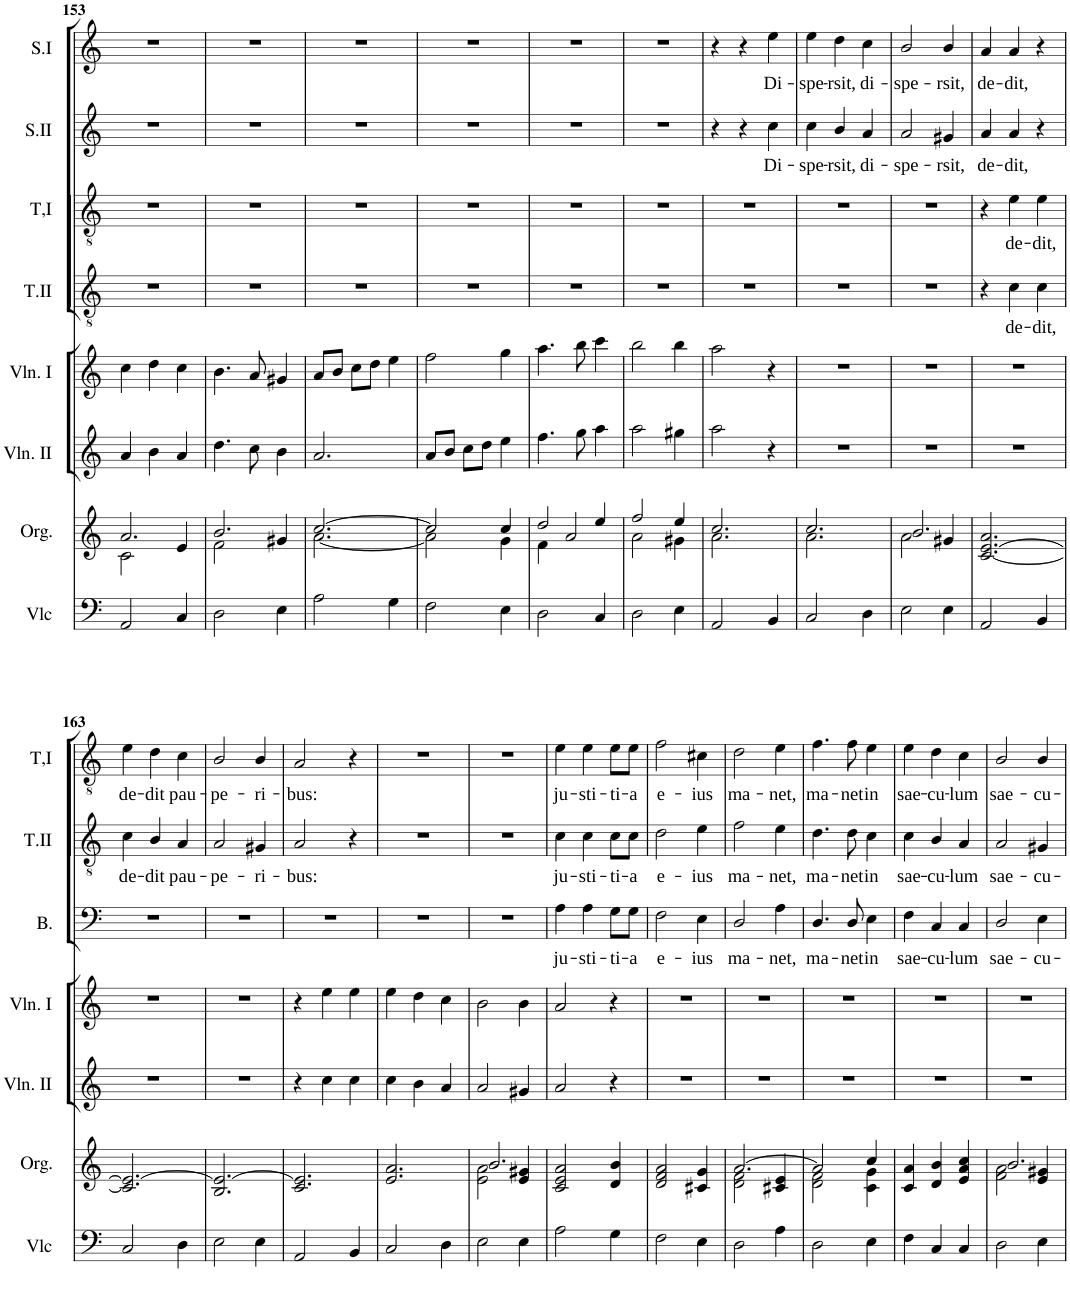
**kern	**kern	**kern	**kern	**kern	**text	**kern	**text	**kern	**text	**kern	**text	**kern	**text
*part9	*part8	*part7	*part6	*part5	*part5	*part4	*part4	*part3	*part3	*part2	*part2	*part1	*part1
*staff9	*staff8	*staff7	*staff6	*staff5	*staff5	*staff4	*staff4	*staff3	*staff3	*staff2	*staff2	*staff1	*staff1
*I"Violoncelle	*I"Orgue	*I"Violin II	*I"Violin I	*I"Bass	*	*I"Tenor II	*	*I"Tenor I	*	*I"Soprano II	*	*I"Soprano I	*
*I'Vlc	*I'Org.	*I'Vln. II	*I'Vln. I	*I'B.	*	*I'T.II	*	*I'T,I	*	*I'S.II	*	*I'S.I	*
!!LO:PB:g=z
*clefF4	*clefG2	*clefG2	*clefG2	*clefF4	*	*clefGv2	*	*clefGv2	*	*clefG2	*	*clefG2	*
*	*	*	*	*	*	*Trd7c12	*	*Trd7c12	*	*	*	*	*
*k[]	*k[]	*k[]	*k[]	*k[]	*	*k[]	*	*k[]	*	*k[]	*	*k[]	*
*M3/4	*M3/4	*M3/4	*M3/4	*M3/4	*	*M3/4	*	*M3/4	*	*M3/4	*	*M3/4	*
=153	=153	=153	=153	=153	=153	=153	=153	=153	=153	=153	=153	=153	=153
*	*^	*	*	*	*	*	*	*	*	*	*	*	*
2AA/	2.a/	2c\	4a/	4cc\	2.r	.	2.r	.	2.r	.	2.r	.	2.r	.
.	.	.	4b\	4dd\	.	.	.	.	.	.	.	.	.	.
4C/	.	4e/	4a/	4cc\	.	.	.	.	.	.	.	.	.	.
=154	=154	=154	=154	=154	=154	=154	=154	=154	=154	=154	=154	=154	=154	=154
2D\	2.b/	2f\	4.dd\	4.b\	2.r	.	2.r	.	2.r	.	2.r	.	2.r	.
.	.	.	8cc\	8a/	.	.	.	.	.	.	.	.	.	.
4E\	.	4g#X/	4b\	4g#X/	.	.	.	.	.	.	.	.	.	.
=155	=155	=155	=155	=155	=155	=155	=155	=155	=155	=155	=155	=155	=155	=155
2A\	[2.cc/	[2.a\	2.a/	8a/L	2.r	.	2.r	.	2.r	.	2.r	.	2.r	.
.	.	.	.	8b/J	.	.	.	.	.	.	.	.	.	.
.	.	.	.	8cc\L	.	.	.	.	.	.	.	.	.	.
.	.	.	.	8dd\J	.	.	.	.	.	.	.	.	.	.
4G\	.	.	.	4ee\	.	.	.	.	.	.	.	.	.	.
=156	=156	=156	=156	=156	=156	=156	=156	=156	=156	=156	=156	=156	=156	=156
2F\	2cc/]	2a\]	8a/L	2ff\	2.r	.	2.r	.	2.r	.	2.r	.	2.r	.
.	.	.	8b/J	.	.	.	.	.	.	.	.	.	.	.
.	.	.	8cc\L	.	.	.	.	.	.	.	.	.	.	.
.	.	.	8dd\J	.	.	.	.	.	.	.	.	.	.	.
4E\	4cc/	4g\	4ee\	4gg\	.	.	.	.	.	.	.	.	.	.
=157	=157	=157	=157	=157	=157	=157	=157	=157	=157	=157	=157	=157	=157	=157
2D\	2dd/	4f\	4.ff\	4.aa\	2.r	.	2.r	.	2.r	.	2.r	.	2.r	.
.	.	2a/	.	.	.	.	.	.	.	.	.	.	.	.
.	.	.	8gg\	8bb\	.	.	.	.	.	.	.	.	.	.
4C/	4ee/	.	4aa\	4ccc\	.	.	.	.	.	.	.	.	.	.
=158	=158	=158	=158	=158	=158	=158	=158	=158	=158	=158	=158	=158	=158	=158
2D\	2ff/	2a\	2aa\	2bb\	2.r	.	2.r	.	2.r	.	2.r	.	2.r	.
4E\	4ee/	4g#X\	4gg#X\	4bb\	.	.	.	.	.	.	.	.	.	.
=159	=159	=159	=159	=159	=159	=159	=159	=159	=159	=159	=159	=159	=159	=159
2AA/	2.cc/	2.a\	2aa\	2aa\	2.r	.	2.r	.	2.r	.	4r	.	4r	.
.	.	.	.	.	.	.	.	.	.	.	4r	.	4r	.
!	!	!	!	!	!	!	!	!	!	!	!	!LO:LY:b	!	!LO:LY:b
4BB/	.	.	4r	4r	.	.	.	.	.	.	4cc\	Di-	4ee\	Di-
=160	=160	=160	=160	=160	=160	=160	=160	=160	=160	=160	=160	=160	=160	=160
!	!	!	!	!	!	!	!	!	!	!	!	!LO:LY:b	!	!LO:LY:b
2C/	2.cc/	2.a\	2.r	2.r	2.r	.	2.r	.	2.r	.	4cc\	-spe-	4ee\	-spe-
!	!	!	!	!	!	!	!	!	!	!	!	!LO:LY:b	!	!LO:LY:b
.	.	.	.	.	.	.	.	.	.	.	4b/	-rsit,	4dd\	-rsit,
!	!	!	!	!	!	!	!	!	!	!	!	!LO:LY:b	!	!LO:LY:b
4D\	.	.	.	.	.	.	.	.	.	.	4a/	di-	4cc\	di-
=161	=161	=161	=161	=161	=161	=161	=161	=161	=161	=161	=161	=161	=161	=161
!	!	!	!	!	!	!	!	!	!	!	!	!LO:LY:b	!	!LO:LY:b
2E\	2.b/	2a\	2.r	2.r	2.r	.	2.r	.	2.r	.	2a/	-spe-	2b/	-spe-
!	!	!	!	!	!	!	!	!	!	!	!	!LO:LY:b	!	!LO:LY:b
4E\	.	4g#X/	.	.	.	.	.	.	.	.	4g#X/	-rsit,	4b/	-rsit,
=162	=162	=162	=162	=162	=162	=162	=162	=162	=162	=162	=162	=162	=162	=162
!	!	!	!	!	!	!	!	!	!	!	!	!LO:LY:b	!	!LO:LY:b
*	*v	*v	*	*	*	*	*	*	*	*	*	*	*	*
2AA/	[2.c/ [2.e/ 2.a/	2.r	2.r	2.r	.	4r	.	4r	.	4a/	de-	4a/	de-
!	!	!	!	!	!	!	!LO:LY:b	!	!LO:LY:b	!	!LO:LY:b	!	!LO:LY:b
.	.	.	.	.	.	4c\	de-	4e\	de-	4a/	-dit,	4a/	-dit,
!	!	!	!	!	!	!	!LO:LY:b	!	!LO:LY:b	!	!	!	!
4BB/	.	.	.	.	.	4c\	-dit,	4e\	-dit,	4r	.	4r	.
!!LO:LB:g=z
=163	=163	=163	=163	=163	=163	=163	=163	=163	=163	=163	=163	=163	=163
!	!	!	!	!	!	!	!LO:LY:b	!	!LO:LY:b	!	!	!	!
2C/	2.c/] 2.e/_	2.r	2.r	2.r	.	4c\	de-	4e\	de-	2.r	.	2.r	.
!	!	!	!	!	!	!	!LO:LY:b	!	!LO:LY:b	!	!	!	!
.	.	.	.	.	.	4B/	-dit	4d\	-dit	.	.	.	.
!	!	!	!	!	!	!	!LO:LY:b	!	!LO:LY:b	!	!	!	!
4D\	.	.	.	.	.	4A/	pau-	4c\	pau-	.	.	.	.
=164	=164	=164	=164	=164	=164	=164	=164	=164	=164	=164	=164	=164	=164
!	!	!	!	!	!	!	!LO:LY:b	!	!LO:LY:b	!	!	!	!
2E\	2.B/ 2.e/_	2.r	2.r	2.r	.	2A/	-pe-	2B/	-pe-	2.r	.	2.r	.
!	!	!	!	!	!	!	!LO:LY:b	!	!LO:LY:b	!	!	!	!
4E\	.	.	.	.	.	4G#X/	-ri-	4B/	-ri-	.	.	.	.
=165	=165	=165	=165	=165	=165	=165	=165	=165	=165	=165	=165	=165	=165
!	!	!	!	!	!	!	!LO:LY:b	!	!LO:LY:b	!	!	!	!
2AA/	2.c/ 2.e/]	4r	4r	2.r	.	2A/	-bus:	2A/	-bus:	2.r	.	2.r	.
.	.	4cc\	4ee\	.	.	.	.	.	.	.	.	.	.
4BB/	.	4cc\	4ee\	.	.	4r	.	4r	.	.	.	.	.
=166	=166	=166	=166	=166	=166	=166	=166	=166	=166	=166	=166	=166	=166
2C/	2.e/ 2.a/	4cc\	4ee\	2.r	.	2.r	.	2.r	.	2.r	.	2.r	.
.	.	4b\	4dd\	.	.	.	.	.	.	.	.	.	.
4D\	.	4a/	4cc\	.	.	.	.	.	.	.	.	.	.
=167	=167	=167	=167	=167	=167	=167	=167	=167	=167	=167	=167	=167	=167
*	*^	*	*	*	*	*	*	*	*	*	*	*	*
2E\	2.b/	2e\ 2a\	2a/	2b\	2.r	.	2.r	.	2.r	.	2.r	.	2.r	.
4E\	.	4e/ 4g#X/	4g#X/	4b\	.	.	.	.	.	.	.	.	.	.
=168	=168	=168	=168	=168	=168	=168	=168	=168	=168	=168	=168	=168	=168	=168
!	!	!	!	!	!	!LO:LY:b	!	!LO:LY:b	!	!LO:LY:b	!	!	!	!
*	*v	*v	*	*	*	*	*	*	*	*	*	*	*	*
2A\	2c/ 2e/ 2a/	2a/	2a/	4A\	ju-	4c\	ju-	4e\	ju-	2.r	.	2.r	.
!	!	!	!	!	!LO:LY:b	!	!LO:LY:b	!	!LO:LY:b	!	!	!	!
.	.	.	.	4A\	-sti-	4c\	-sti-	4e\	-sti-	.	.	.	.
!	!	!	!	!	!LO:LY:b	!	!LO:LY:b	!	!LO:LY:b	!	!	!	!
4G\	4d/ 4b/	4r	4r	8G\L	-ti-	8c\L	-ti-	8e\L	-ti-	.	.	.	.
!	!	!	!	!	!LO:LY:b	!	!LO:LY:b	!	!LO:LY:b	!	!	!	!
.	.	.	.	8G\J	-a	8c\J	-a	8e\J	-a	.	.	.	.
=169	=169	=169	=169	=169	=169	=169	=169	=169	=169	=169	=169	=169	=169
!	!	!	!	!	!LO:LY:b	!	!LO:LY:b	!	!LO:LY:b	!	!	!	!
2F\	2d/ 2f/ 2a/	2.r	2.r	2F\	e-	2d\	e-	2f\	e-	2.r	.	2.r	.
!	!	!	!	!	!LO:LY:b	!	!LO:LY:b	!	!LO:LY:b	!	!	!	!
4E\	4c#X/ 4g/	.	.	4E\	-ius	4e\	-ius	4c#X\	-ius	.	.	.	.
=170	=170	=170	=170	=170	=170	=170	=170	=170	=170	=170	=170	=170	=170
*	*^	*	*	*	*	*	*	*	*	*	*	*	*
!	!	!	!	!	!	!LO:LY:b	!	!LO:LY:b	!	!LO:LY:b	!	!	!	!
2D\	[2.a/	2d\ 2f\	2.r	2.r	2D/	ma-	2f\	ma-	2d\	ma-	2.r	.	2.r	.
!	!	!	!	!	!	!LO:LY:b	!	!LO:LY:b	!	!LO:LY:b	!	!	!	!
4A\	.	4c#X/ 4e/	.	.	4A\	-net,	4e\	-net,	4e\	-net,	.	.	.	.
=171	=171	=171	=171	=171	=171	=171	=171	=171	=171	=171	=171	=171	=171	=171
!	!	!	!	!	!	!LO:LY:b	!	!LO:LY:b	!	!LO:LY:b	!	!	!	!
2D\	2a/]	2d\ 2f\	2.r	2.r	4.D/	ma-	4.d\	ma-	4.f\	ma-	2.r	.	2.r	.
!	!	!	!	!	!	!LO:LY:b	!	!LO:LY:b	!	!LO:LY:b	!	!	!	!
.	.	.	.	.	8D/	-net	8d\	-net	8f\	-net	.	.	.	.
!	!	!	!	!	!	!LO:LY:b	!	!LO:LY:b	!	!LO:LY:b	!	!	!	!
4E\	4cc/	4c\ 4g\	.	.	4E\	in	4c\	in	4e\	in	.	.	.	.
=172	=172	=172	=172	=172	=172	=172	=172	=172	=172	=172	=172	=172	=172	=172
!	!	!	!	!	!	!LO:LY:b	!	!LO:LY:b	!	!LO:LY:b	!	!	!	!
*	*v	*v	*	*	*	*	*	*	*	*	*	*	*	*
4F\	4c/ 4a/	2.r	2.r	4F\	sae-	4c\	sae-	4e\	sae-	2.r	.	2.r	.
!	!	!	!	!	!LO:LY:b	!	!LO:LY:b	!	!LO:LY:b	!	!	!	!
4C/	4d/ 4b/	.	.	4C/	-cu-	4B/	-cu-	4d\	-cu-	.	.	.	.
!	!	!	!	!	!LO:LY:b	!	!LO:LY:b	!	!LO:LY:b	!	!	!	!
4C/	4e/ 4a/ 4cc/	.	.	4C/	-lum	4A/	-lum	4c\	-lum	.	.	.	.
=173	=173	=173	=173	=173	=173	=173	=173	=173	=173	=173	=173	=173	=173
*	*^	*	*	*	*	*	*	*	*	*	*	*	*
!	!	!	!	!	!	!LO:LY:b	!	!LO:LY:b	!	!LO:LY:b	!	!	!	!
2D\	2.b/	2f\ 2a\	2.r	2.r	2D/	sae-	2A/	sae-	2B/	sae-	2.r	.	2.r	.
!	!	!	!	!	!	!LO:LY:b	!	!LO:LY:b	!	!LO:LY:b	!	!	!	!
4E\	.	4e/ 4g#X/	.	.	4E\	-cu-	4G#X/	-cu-	4B/	-cu-	.	.	.	.
*	*v	*v	*	*	*	*	*	*	*	*	*	*	*	*
=	=	=	=	=	=	=	=	=	=	=	=	=	=
*-	*-	*-	*-	*-	*-	*-	*-	*-	*-	*-	*-	*-	*-
